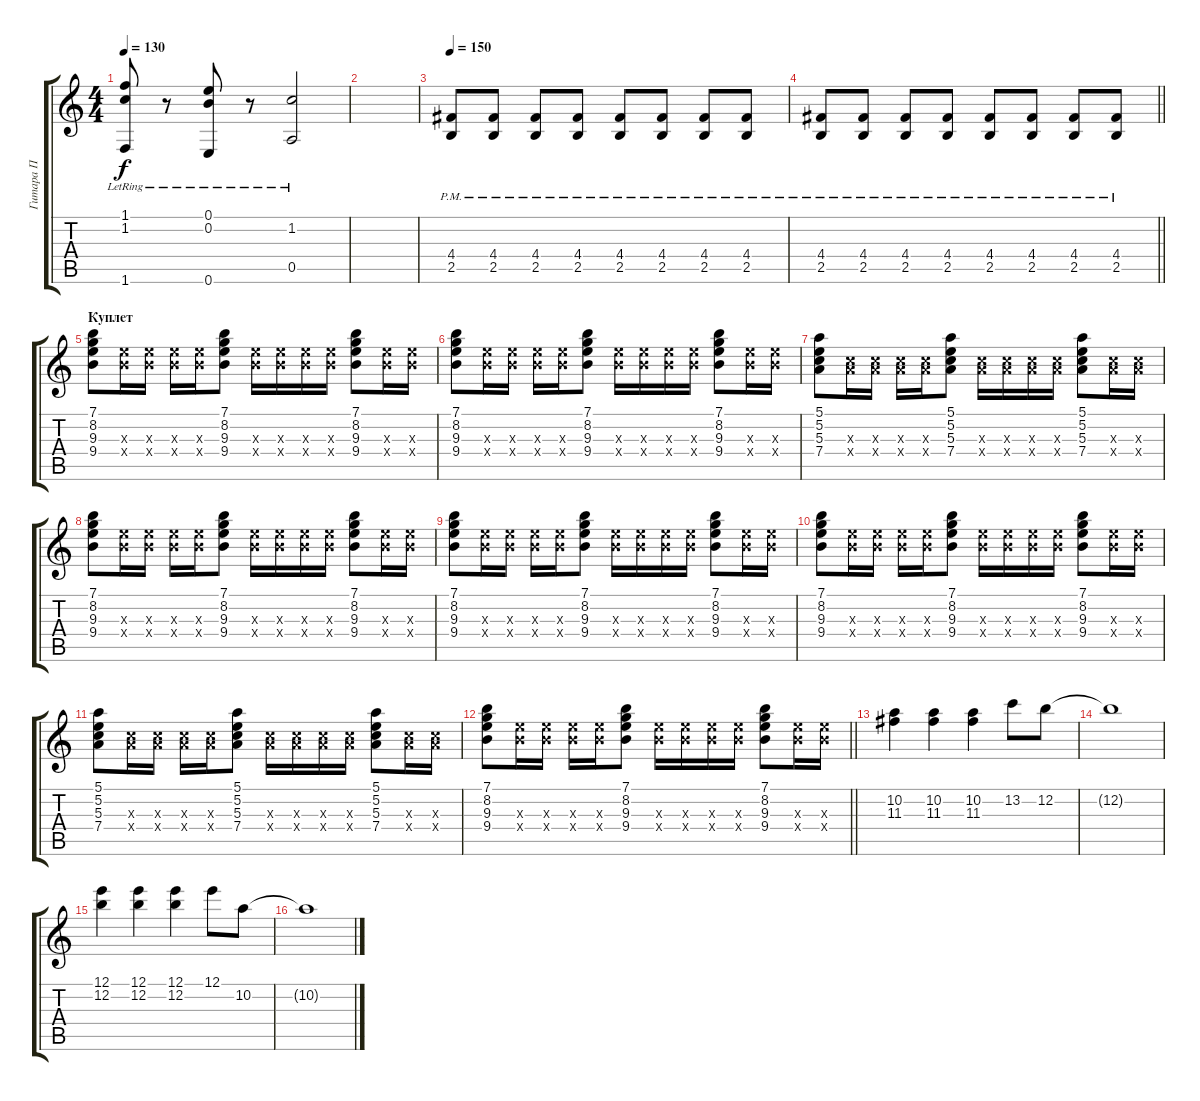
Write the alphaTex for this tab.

\track ("Гитара П" "Гитара П") {instrument acousticguitarsteel}
\staff {score tabs}
\tuning (E4 B3 G3 D3 A2 E2) {hide}
\ts (4 4)
\tempo 130
\clef g2
\ks c
(1.1{lr} 1.2{lr} 1.6{lr}).8{dy f} r.8 (0.1{lr} 0.2{lr} 0.6{lr}).8 r.8 (1.2{lr} 0.5{lr}).2 |
|
\tempo 150
(4.4{pm} 2.5{pm}).8{instrument overdrivenguitar} (4.4{pm} 2.5{pm}).8 (4.4{pm} 2.5{pm}).8 (4.4{pm} 2.5{pm}).8 (4.4{pm} 2.5{pm}).8 (4.4{pm} 2.5{pm}).8 (4.4{pm} 2.5{pm}).8 (4.4{pm} 2.5{pm}).8 |
\barLineRight lightlight
(4.4{pm} 2.5{pm}).8 (4.4{pm} 2.5{pm}).8 (4.4{pm} 2.5{pm}).8 (4.4{pm} 2.5{pm}).8 (4.4{pm} 2.5{pm}).8 (4.4{pm} 2.5{pm}).8 (4.4{pm} 2.5{pm}).8 (4.4{pm} 2.5{pm}).8 |
\section ("" "Куплет")
(7.1 8.2 9.3 9.4).8{instrument electricguitarclean} (9.3{x} 9.4{x}).16 (9.3{x} 9.4{x}).16 (9.3{x} 9.4{x}).16 (9.3{x} 9.4{x}).16 (7.1 8.2 9.3 9.4).8 (9.3{x} 9.4{x}).16 (9.3{x} 9.4{x}).16 (9.3{x} 9.4{x}).16 (9.3{x} 9.4{x}).16 (7.1 8.2 9.3 9.4).8 (9.3{x} 9.4{x}).16 (9.3{x} 9.4{x}).16 |
(7.1 8.2 9.3 9.4).8 (9.3{x} 9.4{x}).16 (9.3{x} 9.4{x}).16 (9.3{x} 9.4{x}).16 (9.3{x} 9.4{x}).16 (7.1 8.2 9.3 9.4).8 (9.3{x} 9.4{x}).16 (9.3{x} 9.4{x}).16 (9.3{x} 9.4{x}).16 (9.3{x} 9.4{x}).16 (7.1 8.2 9.3 9.4).8 (9.3{x} 9.4{x}).16 (9.3{x} 9.4{x}).16 |
(5.1 5.2 5.3 7.4).8 (5.3{x} 7.4{x}).16 (5.3{x} 7.4{x}).16 (5.3{x} 7.4{x}).16 (5.3{x} 7.4{x}).16 (5.1 5.2 5.3 7.4).8 (5.3{x} 7.4{x}).16 (5.3{x} 7.4{x}).16 (5.3{x} 7.4{x}).16 (5.3{x} 7.4{x}).16 (5.1 5.2 5.3 7.4).8 (5.3{x} 7.4{x}).16 (5.3{x} 7.4{x}).16 |
(7.1 8.2 9.3 9.4).8 (9.3{x} 9.4{x}).16 (9.3{x} 9.4{x}).16 (9.3{x} 9.4{x}).16 (9.3{x} 9.4{x}).16 (7.1 8.2 9.3 9.4).8 (9.3{x} 9.4{x}).16 (9.3{x} 9.4{x}).16 (9.3{x} 9.4{x}).16 (9.3{x} 9.4{x}).16 (7.1 8.2 9.3 9.4).8 (9.3{x} 9.4{x}).16 (9.3{x} 9.4{x}).16 |
(7.1 8.2 9.3 9.4).8 (9.3{x} 9.4{x}).16 (9.3{x} 9.4{x}).16 (9.3{x} 9.4{x}).16 (9.3{x} 9.4{x}).16 (7.1 8.2 9.3 9.4).8 (9.3{x} 9.4{x}).16 (9.3{x} 9.4{x}).16 (9.3{x} 9.4{x}).16 (9.3{x} 9.4{x}).16 (7.1 8.2 9.3 9.4).8 (9.3{x} 9.4{x}).16 (9.3{x} 9.4{x}).16 |
(7.1 8.2 9.3 9.4).8 (9.3{x} 9.4{x}).16 (9.3{x} 9.4{x}).16 (9.3{x} 9.4{x}).16 (9.3{x} 9.4{x}).16 (7.1 8.2 9.3 9.4).8 (9.3{x} 9.4{x}).16 (9.3{x} 9.4{x}).16 (9.3{x} 9.4{x}).16 (9.3{x} 9.4{x}).16 (7.1 8.2 9.3 9.4).8 (9.3{x} 9.4{x}).16 (9.3{x} 9.4{x}).16 |
(5.1 5.2 5.3 7.4).8 (5.3{x} 7.4{x}).16 (5.3{x} 7.4{x}).16 (5.3{x} 7.4{x}).16 (5.3{x} 7.4{x}).16 (5.1 5.2 5.3 7.4).8 (5.3{x} 7.4{x}).16 (5.3{x} 7.4{x}).16 (5.3{x} 7.4{x}).16 (5.3{x} 7.4{x}).16 (5.1 5.2 5.3 7.4).8 (5.3{x} 7.4{x}).16 (5.3{x} 7.4{x}).16 |
\barLineRight lightlight
(7.1 8.2 9.3 9.4).8 (9.3{x} 9.4{x}).16 (9.3{x} 9.4{x}).16 (9.3{x} 9.4{x}).16 (9.3{x} 9.4{x}).16 (7.1 8.2 9.3 9.4).8 (9.3{x} 9.4{x}).16 (9.3{x} 9.4{x}).16 (9.3{x} 9.4{x}).16 (9.3{x} 9.4{x}).16 (7.1 8.2 9.3 9.4).8 (9.3{x} 9.4{x}).16 (9.3{x} 9.4{x}).16 |
\section ("" " ")
(10.2 11.3).4{instrument overdrivenguitar} (10.2 11.3).4 (10.2 11.3).4 13.2.8 12.2.8 |
12.2{t}.1 |
(12.1 12.2).4 (12.1 12.2).4 (12.1 12.2).4 12.1.8 10.2.8 |
10.2{t}.1
